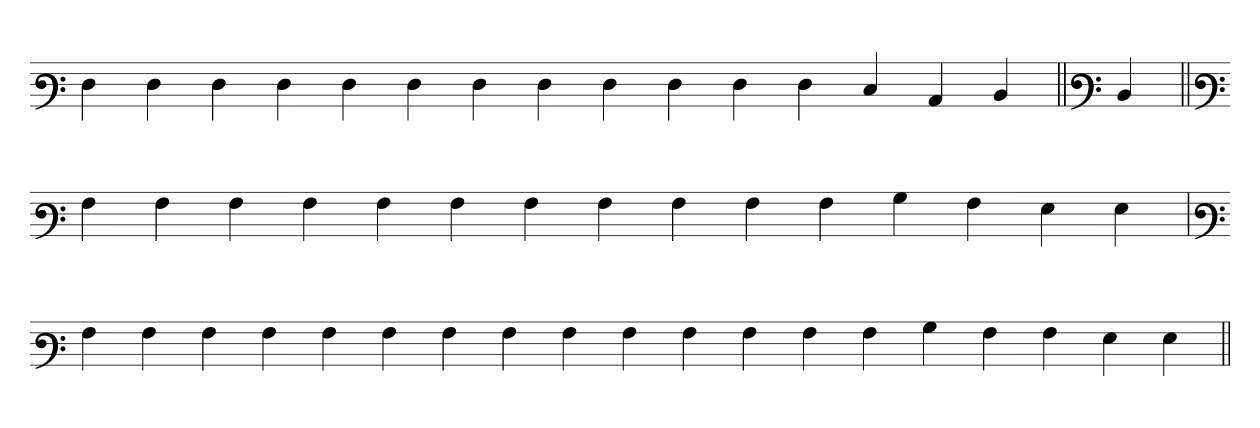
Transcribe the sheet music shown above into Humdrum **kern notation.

**kern
*part1
*staff1
*clefF3
=
4F
4F
4F
4F
4F
4F
4F
4F
4F
4F
4F
4F
4E
4C
4D
=||
*clefF3
4D
=||
*clefF3
4A
4A
4A
4A
4A
4A
4A
4A
4A
4A
4A
4B
4A
4G
4G
='
*clefF3
4A
4A
4A
4A
4A
4A
4A
4A
4A
4A
4A
4A
4A
4A
4B
4A
4A
4G
4G
=||
*-
